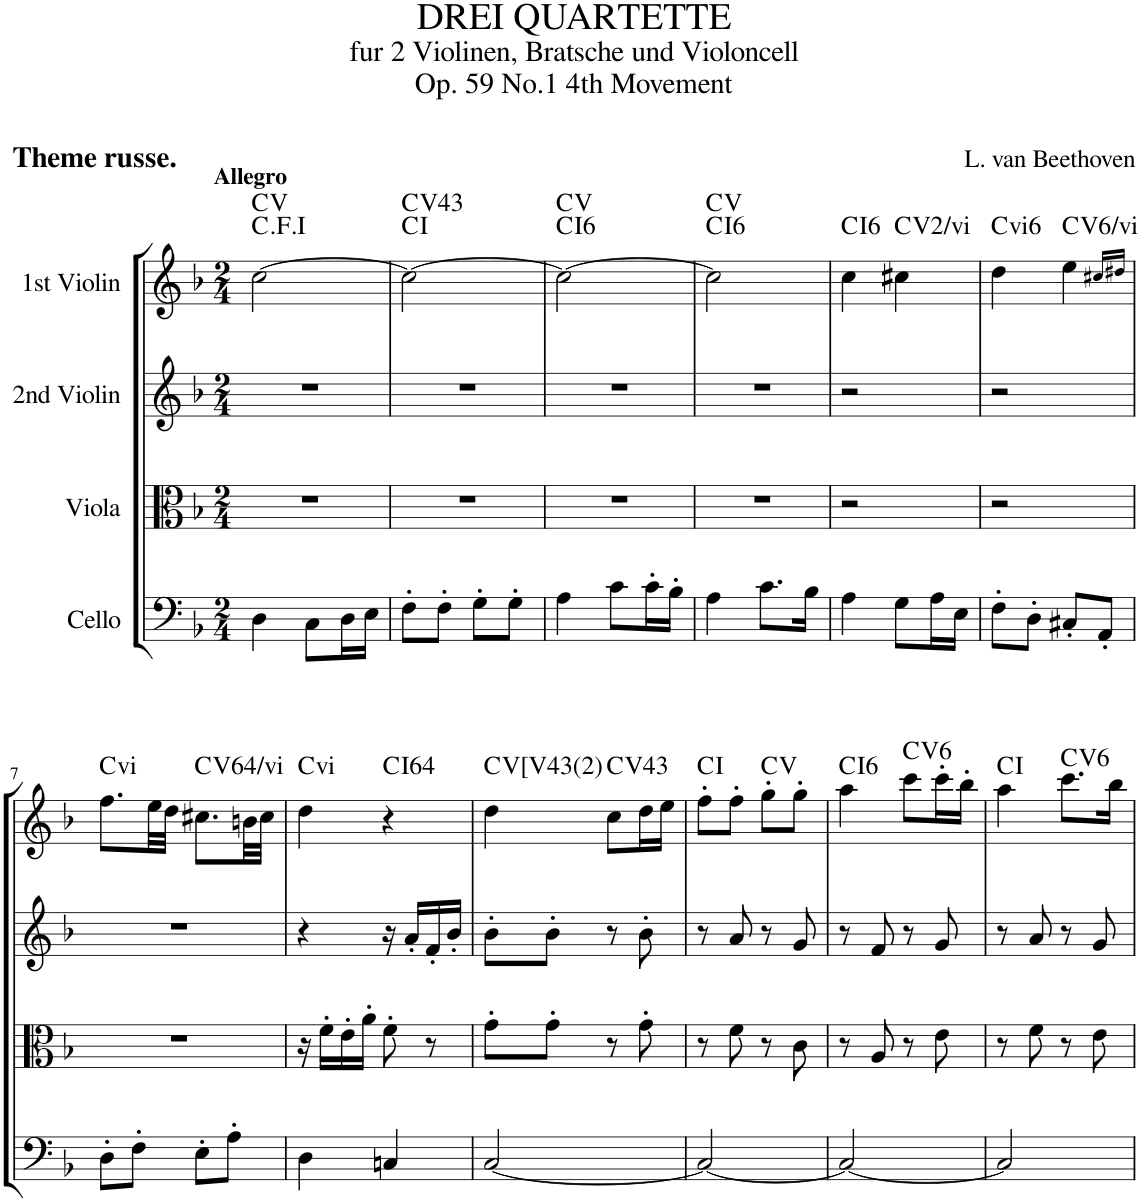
**kern	**kern	**kern	**kern	**harte
*part4	*part3	*part2	*part1	*part1
*staff4	*staff3	*staff2	*staff1	*
*I"Cello	*I"Viola	*I"2nd Violin	*I"1st Violin	*
*	*I'Vla	*I'Vln	*I'Vln	*
*clefF4	*clefC3	*clefG2	*clefG2	*
*k[b-]	*k[b-]	*k[b-]	*k[b-]	*
*F:	*F:	*F:	*F:	*
*M2/4	*M2/4	*M2/4	*M2/4	*
=1	=1	=1	=1	=1
!	!	!	!LO:TX:a:B:t=Allegro	!
4D\	2r	2r	[2cc\	C:maj C:maj
8C\L	.	.	.	.
16D\L	.	.	.	.
16E\JJ	.	.	.	.
=2	=2	=2	=2	=2
!	!	!	!	!LO:H:n=2:kt=43
8F'\L	2r	2r	2cc\_	C:maj C:maj
8F'\J	.	.	.	.
8G'\L	.	.	.	.
8G'\J	.	.	.	.
=3	=3	=3	=3	=3
!	!	!	!	!LO:H:n=1:kt=6
4A\	2r	2r	2cc\_	C:maj6 C:maj
8c\L	.	.	.	.
16c'\L	.	.	.	.
16B-'\JJ	.	.	.	.
=4	=4	=4	=4	=4
!	!	!	!	!LO:H:n=1:kt=6
4A\	2r	2r	2cc\]	C:maj6 C:maj
8.c\L	.	.	.	.
16B-\Jk	.	.	.	.
=5	=5	=5	=5	=5
!	!	!	!	!LO:H:kt=6
4A\	2r	2r	4cc\	C:maj6
!	!	!	!	!LO:H:kt=2/
8G\L	.	.	4cc#X\	C:maj
16A\L	.	.	.	.
16E\JJ	.	.	.	.
=6	=6	=6	=6	=6
!	!	!	!	!LO:H:kt=vi
8F'\L	2r	2r	4dd\	.
8D'\J	.	.	.	.
!	!	!	!	!LO:H:kt=6/
8C#X'/L	.	.	4ee\	C:maj
8AA'/J	.	.	.	.
.	.	.	16qcc#X/LL	.
.	.	.	16qdd#X/JJ	.
!!LO:LB:g=z
=7	=7	=7	=7	=7
!	!	!	!	!LO:H:kt=vi
8D'\L	2r	2r	8.ff\L	.
8F'\J	.	.	.	.
.	.	.	32ee\LL	.
.	.	.	32dd\JJJ	.
!	!	!	!	!LO:H:kt=64/
8E'\L	.	.	8.cc#X\L	C:maj
8A'\J	.	.	.	.
.	.	.	32bn\LL	.
.	.	.	32cc#\JJJ	.
=8	=8	=8	=8	=8
!	!	!	!	!LO:H:kt=vi
4D\	16r	4r	4dd\	.
.	16f'\LL	.	.	.
.	16e'\	.	.	.
.	16a'\JJ	.	.	.
!	!	!	!	!LO:H:kt=64
4Cn/	8f'\	16r	4r	C:maj
.	.	16a'/LL	.	.
.	8r	16f'/	.	.
.	.	16b-'/JJ	.	.
=9	=9	=9	=9	=9
!	!	!	!	!LO:H:kt=43
[2C/	8g'\L	8b-'\L	4dd\	C:maj(2)
.	8g'\J	8b-'\J	.	.
!	!	!	!	!LO:H:kt=43
.	8r	8r	8cc\L	C:maj
.	8g'\	8b-'\	16dd\L	.
.	.	.	16ee\JJ	.
=10	=10	=10	=10	=10
2C/_	8r	8r	8ff'\L	C:maj
.	8f\	8a/	8ff'\J	.
.	8r	8r	8gg'\L	C:maj
.	8c\	8g/	8gg'\J	.
=11	=11	=11	=11	=11
!	!	!	!	!LO:H:kt=6
2C/_	8r	8r	4aa\	C:maj6
.	8A/	8f/	.	.
!	!	!	!	!LO:H:kt=6
.	8r	8r	8ccc\L	C:maj6
.	8e\	8g/	16ccc'\L	.
.	.	.	16bb-'\JJ	.
=12	=12	=12	=12	=12
2C/]	8r	8r	4aa\	C:maj
.	8f\	8a/	.	.
!	!	!	!	!LO:H:kt=6
.	8r	8r	8.ccc\L	C:maj6
.	8e\	8g/	.	.
.	.	.	16bb-\Jk	.
=	=	=	=	=
*-	*-	*-	*-	*-
